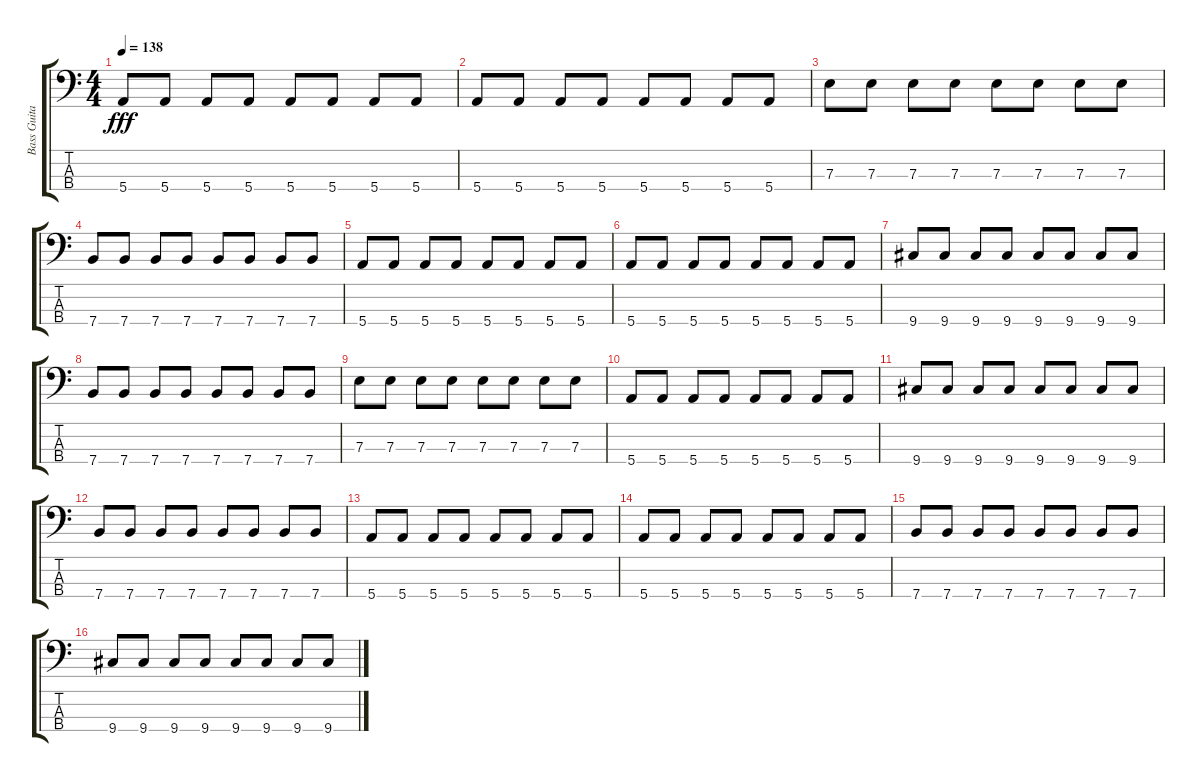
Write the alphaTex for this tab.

\track ("Bass Guitarist" "Bass Guita") {instrument electricbassfinger}
\staff {score tabs}
\tuning (G2 D2 A1 E1) {hide}
\ts (4 4)
\tempo 138
\clef f4
\ks c
5.4.8{dy fff} 5.4.8 5.4.8 5.4.8 5.4.8 5.4.8 5.4.8 5.4.8 |
5.4.8 5.4.8 5.4.8 5.4.8 5.4.8 5.4.8 5.4.8 5.4.8 |
7.3.8 7.3.8 7.3.8 7.3.8 7.3.8 7.3.8 7.3.8 7.3.8 |
7.4.8 7.4.8 7.4.8 7.4.8 7.4.8 7.4.8 7.4.8 7.4.8 |
5.4.8 5.4.8 5.4.8 5.4.8 5.4.8 5.4.8 5.4.8 5.4.8 |
5.4.8 5.4.8 5.4.8 5.4.8 5.4.8 5.4.8 5.4.8 5.4.8 |
9.4.8 9.4.8 9.4.8 9.4.8 9.4.8 9.4.8 9.4.8 9.4.8 |
7.4.8 7.4.8 7.4.8 7.4.8 7.4.8 7.4.8 7.4.8 7.4.8 |
7.3.8 7.3.8 7.3.8 7.3.8 7.3.8 7.3.8 7.3.8 7.3.8 |
5.4.8 5.4.8 5.4.8 5.4.8 5.4.8 5.4.8 5.4.8 5.4.8 |
9.4.8 9.4.8 9.4.8 9.4.8 9.4.8 9.4.8 9.4.8 9.4.8 |
7.4.8 7.4.8 7.4.8 7.4.8 7.4.8 7.4.8 7.4.8 7.4.8 |
5.4.8 5.4.8 5.4.8 5.4.8 5.4.8 5.4.8 5.4.8 5.4.8 |
5.4.8 5.4.8 5.4.8 5.4.8 5.4.8 5.4.8 5.4.8 5.4.8 |
7.4.8 7.4.8 7.4.8 7.4.8 7.4.8 7.4.8 7.4.8 7.4.8 |
9.4.8 9.4.8 9.4.8 9.4.8 9.4.8 9.4.8 9.4.8 9.4.8
